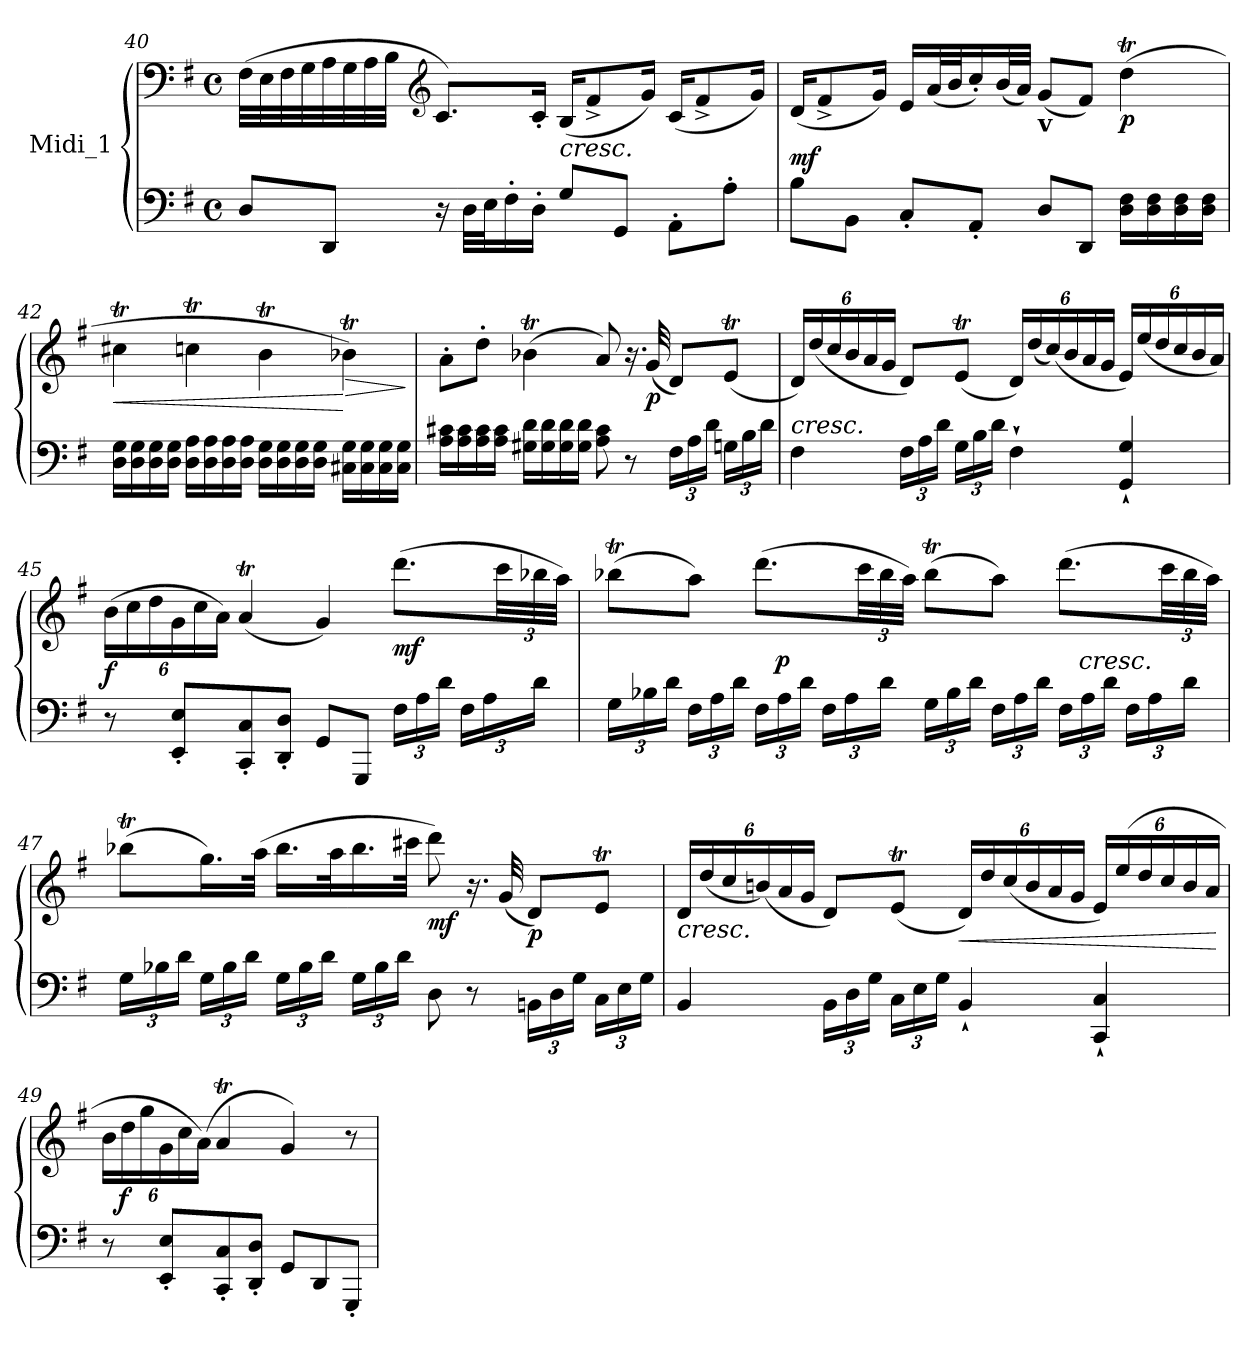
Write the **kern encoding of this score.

**kern	**kern	**dynam
*part1	*part1	*part1
*staff2	*staff1	*staff1/2
*I"Midi_1	*	*
*clefF4	*clefF4	*
*k[f#]	*k[f#]	*
*G:	*G:	*
*M4/4	*M4/4	*
*met(c)	*met(c)	*
=40	=40	=40
8D/L	(>32F#\LLL	.
.	32E\	.
.	32F#\	.
.	32G\	.
8DD/J	32A\	.
.	32G\	.
.	32A\	.
.	32B\JJJ	.
*	*clefG2	*
16r	8.c/L)	.
32D\LLL	.	.
32E\J	.	.
16F#'\	.	.
16D'\JJ	16c'/Jk	.
!LO:TX:a:i:t=cresc.	!	!
8G/L	(16B/KL	.
.	8f#^/	.
8GG/J	.	.
.	16g/Jk)	.
8AA'\L	(16c/KL	.
.	8f#^/	.
8A'\J	.	.
.	16g/Jk)	.
!!LO:LB:g=z
=41	=41	=41
!	!	!LO:DY:a=2
8B\L	(16d/KL	mf
.	8f#^/	.
8BB\J	.	.
.	16g/Jk)	.
8C'/L	16e/LL	.
.	(32a/L	.
.	32b/J	.
8AA'/J	16cc'/)	.
.	(32b/L	.
.	32a/JJJ)	.
!	!LO:TX:b:B:t=v	!
8D/L	(8g/L	.
8DD/J	8f#/J)	.
!	!	!LO:DY:b
16D\ 16F#\LL	(>4ddT\	p
16D\ 16F#\	.	.
16D\ 16F#\	.	.
16D\ 16F#\JJ	.	.
=42	=42	=42
!	!	!LO:HP:b
16D\ 16G\LL	4cc#Xt\	<
16D\ 16G\	.	.
16D\ 16G\	.	.
16D\ 16G\JJ	.	.
16D\ 16A\LL	4ccnT\	.
16D\ 16A\	.	.
16D\ 16A\	.	.
16D\ 16A\JJ	.	.
16D\ 16G\LL	4bt\	.
16D\ 16G\	.	.
16D\ 16G\	.	.
16D\ 16G\JJ	.	.
!	!	!LO:HP:n=1:b
16C#X\ 16G\LL	4b-XT\)	[ >
16C#\ 16G\	.	.
16C#\ 16G\	.	.
16C#\ 16G\JJ	.	.
.	.	]
!!LO:LB:g=z
=43	=43	=43
16A\ 16c#X\LL	8a'\L	.
16A\ 16c#\	.	.
16A\ 16c#\	8dd'\J	.
16A\ 16c#\JJ	.	.
16G#X\ 16d\LL	(4b-XT\	.
16G#\ 16d\	.	.
16G#\ 16d\	.	.
16G#\ 16d\JJ	.	.
8A\ 8c#\	8a/)	.
8r	16.r	.
!	!	!LO:DY:b
.	(32g/	p
*Xbrackettup	*	*
24F#i\LL	8d/L)	.
24A\	.	.
24d\JJ	.	.
24Gn\LL	(8eT/J	.
24B\	.	.
24d\JJ	.	.
=44	=44	=44
!LO:TX:a:i:t=cresc.	!	!
4F#\	24d/LL)	.
*	*Xbrackettup	*
.	(24dd/	.
.	24cc/	.
.	24b/	.
.	24a/	.
.	24g/JJ	.
24F#\LL	8d/L)	.
24A\	.	.
24d\JJ	.	.
24G\LL	(8eT/J	.
24B\	.	.
24d\JJ	.	.
4F#`\	24d/LL)	.
.	(24dd/	.
.	(24cc/)	.
.	24b/	.
.	24a/	.
.	24g/JJ	.
4GG/` 4G/`	24e/LL)	.
.	(24ee/	.
.	24dd/	.
.	24cc/	.
.	24b/	.
.	24a/JJ)	.
!!LO:LB:g=z
=45	=45	=45
!	!	!LO:DY:b
8r	(>24b\LL	f
.	24cc\	.
.	24dd\	.
8EE/' 8E/'L	24g\	.
.	24cc\	.
.	24a\JJ)	.
8CC/' 8C/'	(4aT/	.
8DD/' 8D/'J	.	.
8GG/L	4g/)	.
8GGG/J	.	.
!	!	!LO:DY:b
24F#\LL	(>8.ddd\L	mf
24A\	.	.
24d\JJ	.	.
24F#\LL	.	.
24A\	.	.
.	48ccc\LL	.
24d\JJ	48bb-X\	.
.	48aa\JJJ)	.
=46	=46	=46
24G\LL	(>8bb-XT\L	.
24B-X\	.	.
24d\JJ	.	.
24F#\LL	8aa\J)	.
24A\	.	.
24d\JJ	.	.
24F#\LL	(>8.ddd\L	.
!	!	!LO:DY:a=2
24A\	.	p
24d\JJ	.	.
24F#\LL	.	.
24A\	.	.
.	48ccc\LL	.
24d\JJ	48bb-\	.
.	48aa\JJJ)	.
24G\LL	(>8bb-T\L	.
24B-\	.	.
24d\JJ	.	.
24F#\LL	8aa\J)	.
24A\	.	.
24d\JJ	.	.
24F#\LL	(>8.ddd\L	.
!LO:TX:a:i:t=cresc.	!	!
24A\	.	.
24d\JJ	.	.
24F#\LL	.	.
24A\	.	.
.	48ccc\LL	.
24d\JJ	48bb-\	.
.	48aa\JJJ)	.
!!LO:LB:g=z
=47	=47	=47
24G\LL	(>8bb-XT\L	.
24B-X\	.	.
24d\JJ	.	.
24G\LL	16.gg\L)	.
24B-\	.	.
24d\JJ	.	.
.	(>32aa\JJk	.
24G\LL	16.bb-\LL	.
24B-\	.	.
24d\JJ	.	.
.	32aa\K	.
24G\LL	16.bb-\	.
24B-\	.	.
24d\JJ	.	.
.	32ccc#X\JJk	.
!	!	!LO:DY:b
8D\	8ddd\)	mf
8r	16.r	.
.	(32g/	.
!	!	!LO:DY:b
24BBni\LL	8d/L)	p
24D\	.	.
24G\JJ	.	.
24C\LL	8eT/J	.
24E\	.	.
24G\JJ	.	.
=48	=48	=48
!	!LO:TX:b:i:t=cresc.	!
4BB/	24d/LL	.
.	(24dd/	.
.	24cc/	.
.	(24bni/)	.
.	24a/	.
.	24g/JJ	.
24BB\LL	8d/L)	.
24D\	.	.
24G\JJ	.	.
24C\LL	(8eT/J	.
24E\	.	.
24G\JJ	.	.
!	!	!LO:HP:b
4BB`/	24d/LL)	<
.	24dd/	.
.	(24cc/	.
.	24b/	.
.	24a/	.
.	24g/JJ	.
4CC/` 4C/`	24e/LL)	.
.	(>24ee/	.
.	24dd/	.
.	24cc/	.
.	24b/	.
.	24a/JJ	.
.	.	[
!!LO:PB:g=z
=49	=49	=49
8r	24b\LL	.
!	!	!LO:DY:b
.	24dd\	f
.	24gg\	.
8EE/' 8E/'L	24g\	.
.	24cc\	.
.	(24a\JJ)	.
8CC/' 8C/'	4aT/	.
8DD/' 8D/'J	.	.
8GG/L	4g/)	.
8DD/	.	.
8GGG'/J	8r	.
=	=	=
*-	*-	*-
